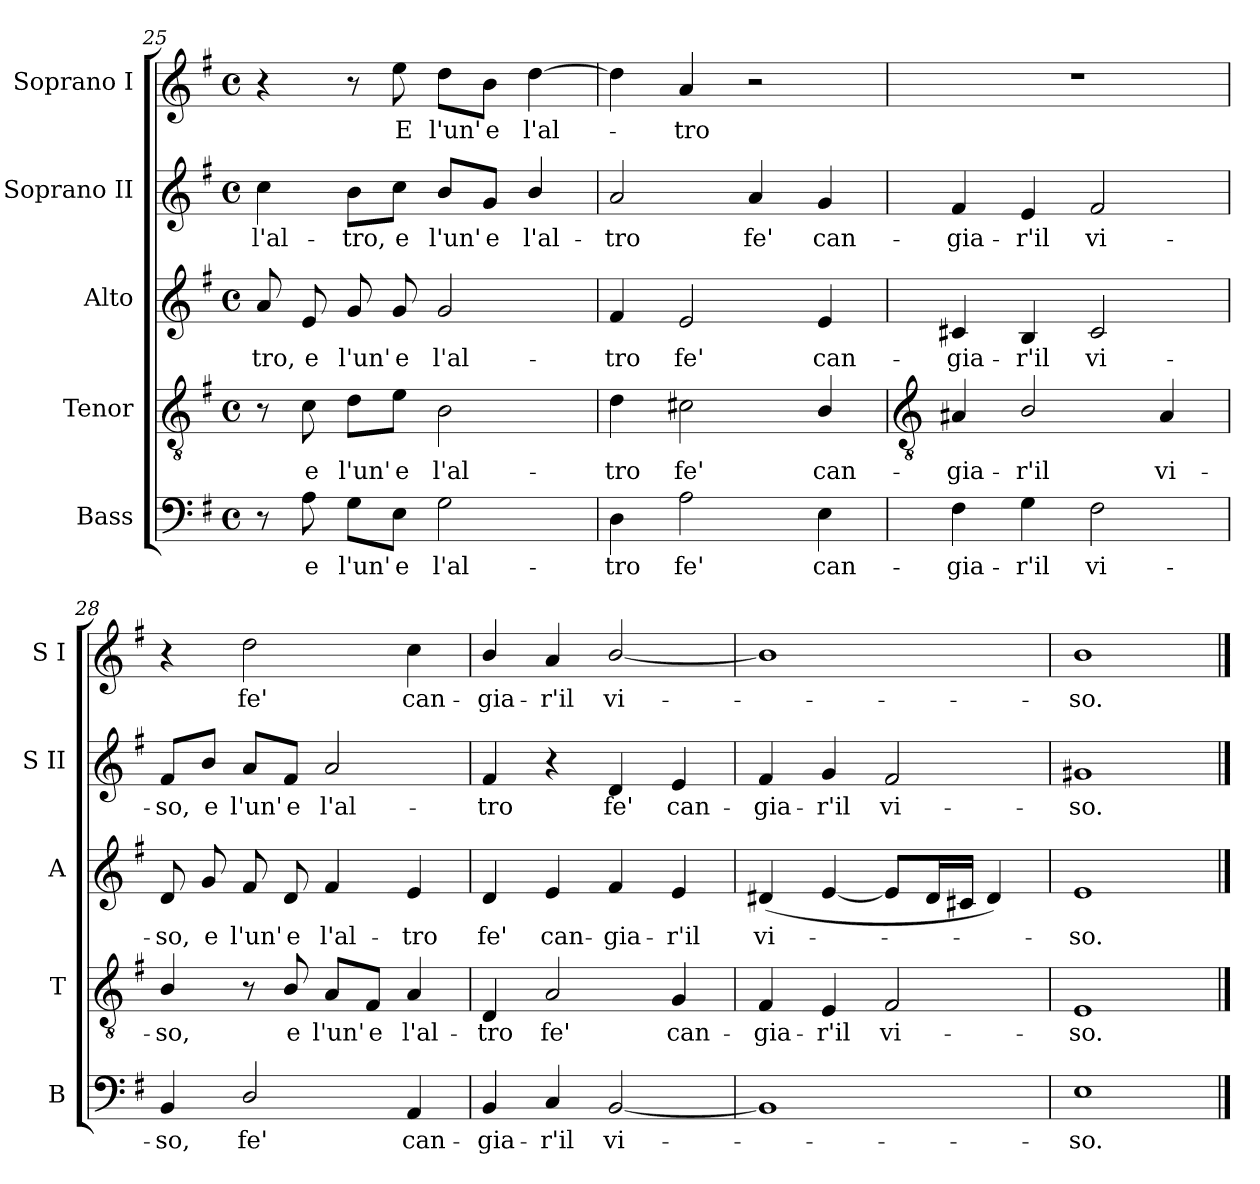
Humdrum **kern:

**kern	**text	**kern	**text	**kern	**text	**kern	**text	**kern	**text
*part5	*part5	*part4	*part4	*part3	*part3	*part2	*part2	*part1	*part1
*staff5	*staff5	*staff4	*staff4	*staff3	*staff3	*staff2	*staff2	*staff1	*staff1
*I"Bass	*	*I"Tenor	*	*I"Alto	*	*I"Soprano II	*	*I"Soprano I	*
*I'B	*	*I'T	*	*I'A	*	*I'S II	*	*I'S I	*
*clefF4	*	*clefGv2	*	*clefG2	*	*clefG2	*	*clefG2	*
*k[f#]	*	*k[f#]	*	*k[f#]	*	*k[f#]	*	*k[f#]	*
*G:	*	*G:	*	*G:	*	*G:	*	*G:	*
*M4/4	*	*M4/4	*	*M4/4	*	*M4/4	*	*M4/4	*
*met(c)	*	*met(c)	*	*met(c)	*	*met(c)	*	*met(c)	*
=25	=25	=25	=25	=25	=25	=25	=25	=25	=25
!	!	!	!	!	!LO:LY:b	!	!LO:LY:b	!	!
8r	.	8r	.	8a	-tro,	4cc	l'al-	4r	.
!	!LO:LY:b	!	!LO:LY:b	!	!LO:LY:b	!	!	!	!
8A	e	8c	e	8e	e	.	.	.	.
!	!LO:LY:b	!	!LO:LY:b	!	!LO:LY:b	!	!LO:LY:b	!	!
8G\L	l'un'	8d\L	l'un'	8g	l'un'	8b\L	-tro,	8r	.
!	!LO:LY:b	!	!LO:LY:b	!	!LO:LY:b	!	!LO:LY:b	!	!LO:LY:b
8E\J	e	8e\J	e	8g	e	8cc\J	e	8ee	E
!	!LO:LY:b	!	!LO:LY:b	!	!LO:LY:b	!	!LO:LY:b	!	!LO:LY:b
2G	l'al-	2B	l'al-	2g	l'al-	8b/L	l'un'	8dd\L	l'un'
!	!	!	!	!	!	!	!LO:LY:b	!	!LO:LY:b
.	.	.	.	.	.	8g/J	e	8b\J	e
!	!	!	!	!	!	!	!LO:LY:b	!	!LO:LY:b
.	.	.	.	.	.	4b/	l'al-	[4dd	l'al-
=26	=26	=26	=26	=26	=26	=26	=26	=26	=26
!	!LO:LY:b	!	!LO:LY:b	!	!LO:LY:b	!	!LO:LY:b	!	!
4D	-tro	4d	-tro	4f#	-tro	2a	-tro	4dd]	.
!	!LO:LY:b	!	!LO:LY:b	!	!LO:LY:b	!	!	!	!LO:LY:b
2A	fe'	2c#X	fe'	2e	fe'	.	.	4a	tro
!	!	!	!	!	!	!	!LO:LY:b	!	!
.	.	.	.	.	.	4a	fe'	2r	.
!	!LO:LY:b	!	!LO:LY:b	!	!LO:LY:b	!	!LO:LY:b	!	!
4E	can-	4B/	can-	4e	can-	4g	can-	.	.
!!LO:LB:g=z
=27	=27	=27	=27	=27	=27	=27	=27	=27	=27
*	*	*clefGv2	*	*	*	*	*	*	*
!	!LO:LY:b	!	!LO:LY:b	!	!LO:LY:b	!	!LO:LY:b	!	!
4F#	-gia-	4A#X	-gia-	4c#X	-gia-	4f#	-gia-	1r	.
!	!LO:LY:b	!	!LO:LY:b	!	!LO:LY:b	!	!LO:LY:b	!	!
4G	-r'il	2B/	-r'il	4B	-r'il	4e	-r'il	.	.
!	!LO:LY:b	!	!	!	!LO:LY:b	!	!LO:LY:b	!	!
2F#	vi-	.	.	2c#	vi-	2f#	vi-	.	.
!	!	!	!LO:LY:b	!	!	!	!	!	!
.	.	4A#	vi-	.	.	.	.	.	.
=28	=28	=28	=28	=28	=28	=28	=28	=28	=28
!	!LO:LY:b	!	!LO:LY:b	!	!LO:LY:b	!	!LO:LY:b	!	!
4BB	-so,	4B/	-so,	8d	-so,	8f#/L	-so,	4r	.
!	!	!	!	!	!LO:LY:b	!	!LO:LY:b	!	!
.	.	.	.	8g	e	8b/J	e	.	.
!	!LO:LY:b	!	!	!	!LO:LY:b	!	!LO:LY:b	!	!LO:LY:b
2D/	fe'	8r	.	8f#	l'un'	8a/L	l'un'	2dd	fe'
!	!	!	!LO:LY:b	!	!LO:LY:b	!	!LO:LY:b	!	!
.	.	8B/	e	8d	e	8f#/J	e	.	.
!	!	!	!LO:LY:b	!	!LO:LY:b	!	!LO:LY:b	!	!
.	.	8A/L	l'un'	4f#	l'al-	2a	l'al-	.	.
!	!	!	!LO:LY:b	!	!	!	!	!	!
.	.	8F#/J	e	.	.	.	.	.	.
!	!LO:LY:b	!	!LO:LY:b	!	!LO:LY:b	!	!	!	!LO:LY:b
4AA	can-	4A	l'al-	4e	-tro	.	.	4cc	can-
=29	=29	=29	=29	=29	=29	=29	=29	=29	=29
!	!LO:LY:b	!	!LO:LY:b	!	!LO:LY:b	!	!LO:LY:b	!	!LO:LY:b
4BB	-gia-	4D	-tro	4d	fe'	4f#	-tro	4b/	-gia-
!	!LO:LY:b	!	!LO:LY:b	!	!LO:LY:b	!	!	!	!LO:LY:b
4C	-r'il	2A	fe'	4e	can-	4r	.	4a	-r'il
!	!LO:LY:b	!	!	!	!LO:LY:b	!	!LO:LY:b	!	!LO:LY:b
[2BB	vi-	.	.	4f#	-gia-	4d	fe'	[2b/	vi-
!	!	!	!LO:LY:b	!	!LO:LY:b	!	!LO:LY:b	!	!
.	.	4G	can-	4e	-r'il	4e	can-	.	.
=30	=30	=30	=30	=30	=30	=30	=30	=30	=30
!	!	!	!LO:LY:b	!	!LO:LY:b	!	!LO:LY:b	!	!
1BB]	.	4F#	-gia-	(<4d#X	vi-	4f#	-gia-	1b/]	.
!	!	!	!LO:LY:b	!	!	!	!LO:LY:b	!	!
.	.	4E	-r'il	[4e	.	4g	-r'il	.	.
!	!	!	!LO:LY:b	!	!	!	!LO:LY:b	!	!
.	.	2F#	vi-	8eL]	.	2f#	vi-	.	.
.	.	.	.	16d#L	.	.	.	.	.
.	.	.	.	16c#XJJ	.	.	.	.	.
.	.	.	.	4d#)	.	.	.	.	.
=31	=31	=31	=31	=31	=31	=31	=31	=31	=31
!	!LO:LY:b	!	!LO:LY:b	!	!LO:LY:b	!	!LO:LY:b	!	!LO:LY:b
1E	so.	1E	-so.	1e	so.	1g#X	-so.	1b	so.
==	==	==	==	==	==	==	==	==	==
*-	*-	*-	*-	*-	*-	*-	*-	*-	*-
